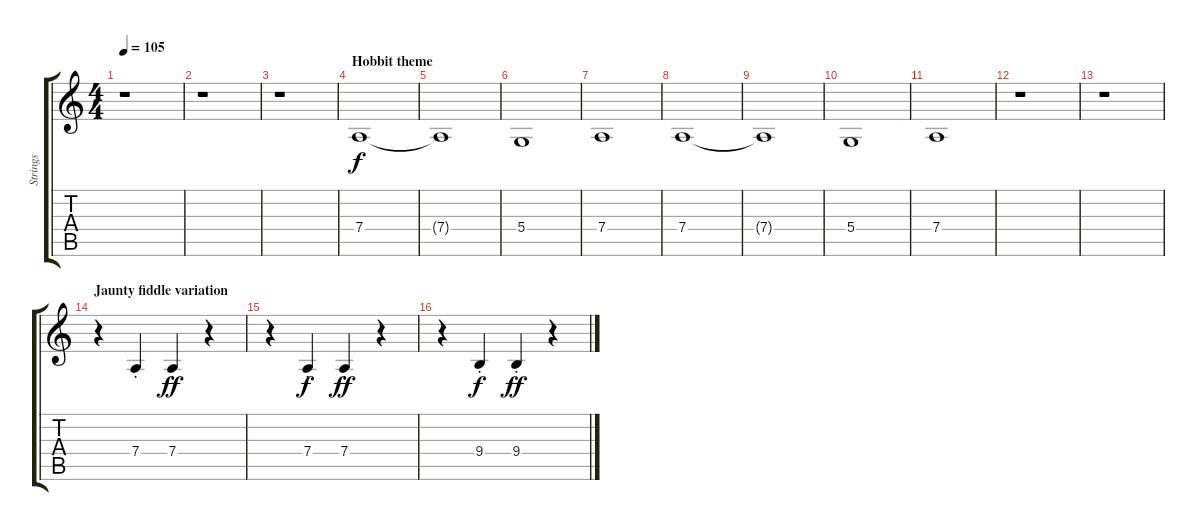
\track ("Strings" "Strings") {instrument stringensemble1}
\staff {score tabs}
\tuning (E4 B3 G3 D3 A2 E2) {hide}
\ts (4 4)
\tempo 105
\clef g2
\ks c
r.1{dy f instrument stringensemble1} |
r.1{instrument stringensemble2} |
r.1 |
\section ("" "Hobbit theme")
7.4.1 |
7.4{t}.1 |
5.4.1 |
7.4.1 |
7.4.1 |
7.4{t}.1 |
5.4.1 |
7.4.1 |
r.1 |
r.1 |
\section ("" "Jaunty fiddle variation")
r.4{instrument stringensemble1} 7.4{st}.4 7.4{st}.4{dy ff} r.4 |
r.4{instrument stringensemble1} 7.4{st}.4{dy f} 7.4{st}.4{dy ff} r.4 |
r.4{instrument stringensemble1} 9.4{st}.4{dy f} 9.4{st}.4{dy ff} r.4
